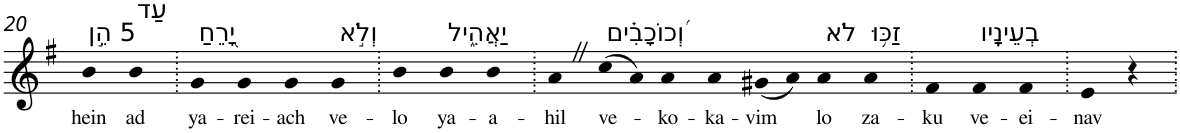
**kern	**text
*part1	*part1
*staff1	*staff1
*I"Piano	*
*I'Pno	*
!!LO:PB:g=z
*clefG2	*
*k[f#]	*
*G:	*
=20	=20
!LO:TX:a:t=5 הֵ֣ן	!
!	!LO:LY:b
4b	hein
!LO:TX:a:t=עַד	!
!	!LO:LY:b
4b	ad
=21.	=21.
!LO:TX:a:t=יָ֭רֵחַ	!
!	!LO:LY:b
4g	ya-
!	!LO:LY:b
4g	-rei-
!	!LO:LY:b
4g	-ach
!LO:TX:a:t=וְלֹ֣א	!
!	!LO:LY:b
4g	ve-
=22.	=22.
!	!LO:LY:b
4b	-lo
!LO:TX:a:t=יַאֲהִ֑יל	!
!	!LO:LY:b
4b	ya-
!	!LO:LY:b
4b	-a-
=23.	=23.
!	!LO:LY:b
4aZ	-hil
!LO:TX:a:t=וְ֝כוֹכָבִ֗ים	!
!	!LO:LY:b
(8cc	ve-
8a)	.
!	!LO:LY:b
4a	-ko-
!	!LO:LY:b
4a	-ka-
!	!LO:LY:b
(8g#X	-vim
8a)	.
!LO:TX:a:t=לֹא	!
!	!LO:LY:b
4a	lo
!LO:TX:a:t=זַכּ֥וּ	!
!	!LO:LY:b
4a	za-
=24.	=24.
!	!LO:LY:b
4f#	-ku
!LO:TX:a:t=בְעֵינָֽיו	!
!	!LO:LY:b
4f#	ve-
!	!LO:LY:b
4f#	-ei-
=25.	=25.
!	!LO:LY:b
4e	-nav
4r	.
=.	=.
*-	*-
